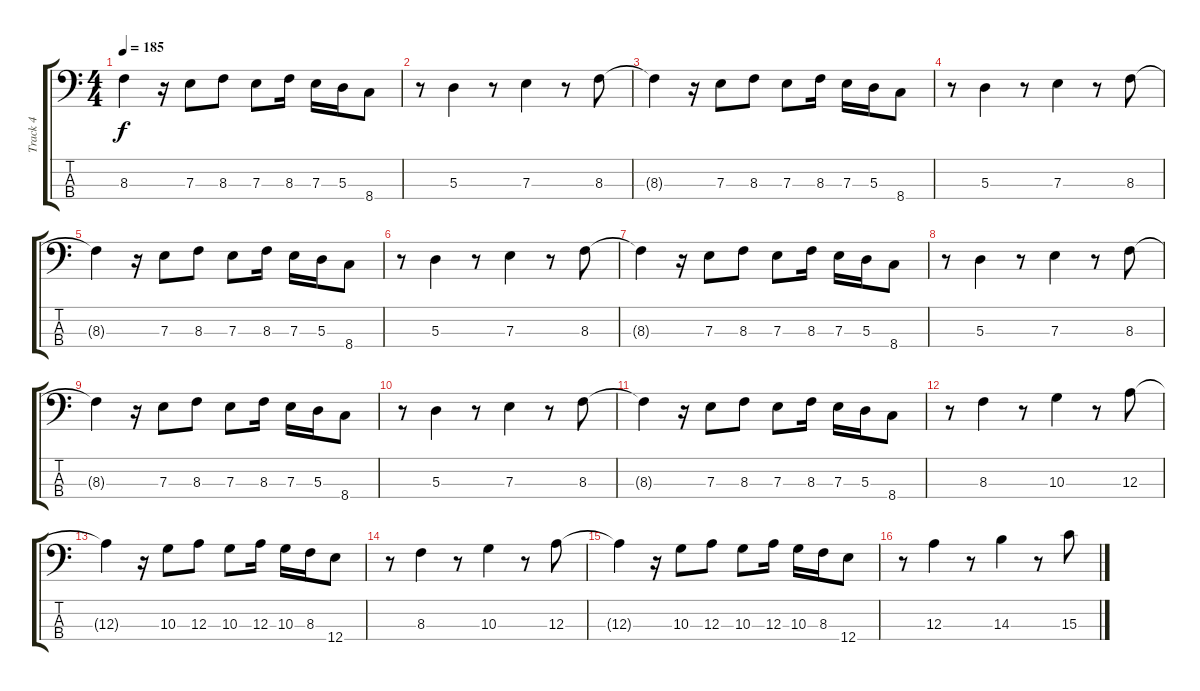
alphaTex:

\track ("Track 4" "Track 4") {instrument electricbassfinger}
\staff {score tabs}
\tuning (G2 D2 A1 E1) {hide}
\ts (4 4)
\tempo 185
\clef f4
\ks c
8.3{t}.4{dy f} r.16 7.3.8 8.3.8 7.3.8 8.3.16 7.3.16 5.3.16 8.4.8 |
r.8 5.3.4 r.8 7.3.4 r.8 8.3.8 |
8.3{t}.4 r.16 7.3.8 8.3.8 7.3.8 8.3.16 7.3.16 5.3.16 8.4.8 |
r.8 5.3.4 r.8 7.3.4 r.8 8.3.8 |
8.3{t}.4 r.16 7.3.8 8.3.8 7.3.8 8.3.16 7.3.16 5.3.16 8.4.8 |
r.8 5.3.4 r.8 7.3.4 r.8 8.3.8 |
8.3{t}.4 r.16 7.3.8 8.3.8 7.3.8 8.3.16 7.3.16 5.3.16 8.4.8 |
r.8 5.3.4 r.8 7.3.4 r.8 8.3.8 |
8.3{t}.4 r.16 7.3.8 8.3.8 7.3.8 8.3.16 7.3.16 5.3.16 8.4.8 |
r.8 5.3.4 r.8 7.3.4 r.8 8.3.8 |
8.3{t}.4 r.16 7.3.8 8.3.8 7.3.8 8.3.16 7.3.16 5.3.16 8.4.8 |
r.8 8.3.4 r.8 10.3.4 r.8 12.3.8 |
12.3{t}.4 r.16 10.3.8 12.3.8 10.3.8 12.3.16 10.3.16 8.3.16 12.4.8 |
r.8 8.3.4 r.8 10.3.4 r.8 12.3.8 |
12.3{t}.4 r.16 10.3.8 12.3.8 10.3.8 12.3.16 10.3.16 8.3.16 12.4.8 |
r.8 12.3.4 r.8 14.3.4 r.8 15.3.8
